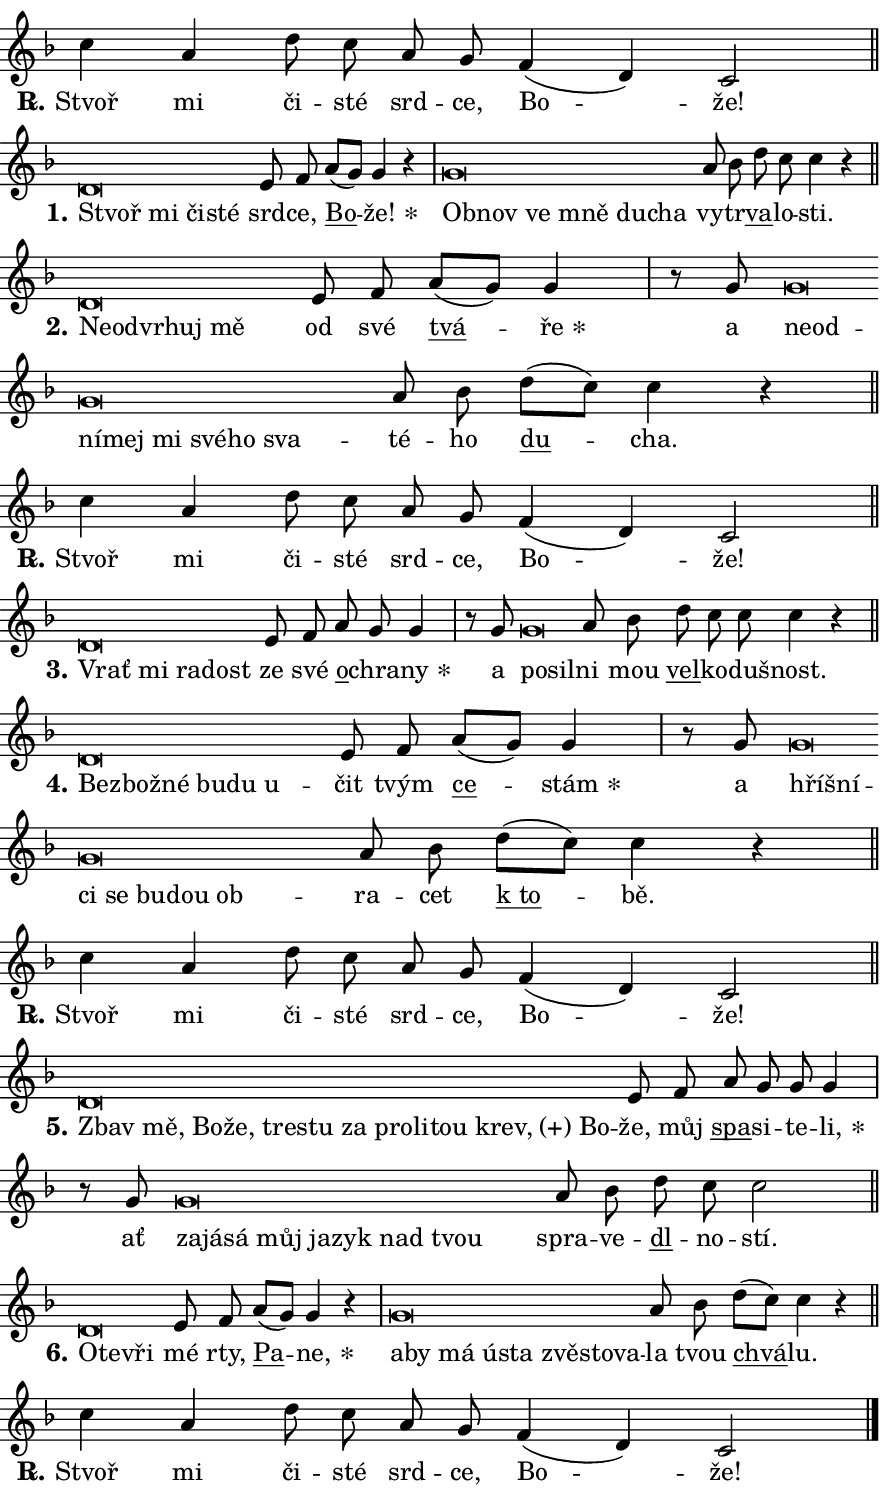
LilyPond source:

\version "2.24.0"
\header { tagline = "" }
\paper {
  indent = 0\cm
  top-margin = 0\cm
  right-margin = 0.13\cm % to fit lyric hyphens
  bottom-margin = 0\cm
  left-margin = 0\cm
  paper-width = 15\cm
  page-breaking = #ly:one-page-breaking
  system-system-spacing.basic-distance = #11
  score-system-spacing.basic-distance = #11
  ragged-last = ##f
}


%% Author: Thomas Morley
%% https://lists.gnu.org/archive/html/lilypond-user/2020-05/msg00002.html
#(define (line-position grob)
"Returns position of @var[grob} in current system:
   @code{'start}, if at first time-step
   @code{'end}, if at last time-step
   @code{'middle} otherwise
"
  (let* ((col (ly:item-get-column grob))
         (ln (ly:grob-object col 'left-neighbor))
         (rn (ly:grob-object col 'right-neighbor))
         (col-to-check-left (if (ly:grob? ln) ln col))
         (col-to-check-right (if (ly:grob? rn) rn col))
         (break-dir-left
           (and
             (ly:grob-property col-to-check-left 'non-musical #f)
             (ly:item-break-dir col-to-check-left)))
         (break-dir-right
           (and
             (ly:grob-property col-to-check-right 'non-musical #f)
             (ly:item-break-dir col-to-check-right))))
        (cond ((eqv? 1 break-dir-left) 'start)
              ((eqv? -1 break-dir-right) 'end)
              (else 'middle))))

#(define (tranparent-at-line-position vctor)
  (lambda (grob)
  "Relying on @code{line-position} select the relevant enry from @var{vctor}.
Used to determine transparency,"
    (case (line-position grob)
      ((end) (not (vector-ref vctor 0)))
      ((middle) (not (vector-ref vctor 1)))
      ((start) (not (vector-ref vctor 2))))))

noteHeadBreakVisibility =
#(define-music-function (break-visibility)(vector?)
"Makes @code{NoteHead}s transparent relying on @var{break-visibility}"
#{
  \override NoteHead.transparent =
    #(tranparent-at-line-position break-visibility)
#})

#(define delete-ledgers-for-transparent-note-heads
  (lambda (grob)
    "Reads whether a @code{NoteHead} is transparent.
If so this @code{NoteHead} is removed from @code{'note-heads} from
@var{grob}, which is supposed to be @code{LedgerLineSpanner}.
As a result ledgers are not printed for this @code{NoteHead}"
    (let* ((nhds-array (ly:grob-object grob 'note-heads))
           (nhds-list
             (if (ly:grob-array? nhds-array)
                 (ly:grob-array->list nhds-array)
                 '()))
           ;; Relies on the transparent-property being done before
           ;; Staff.LedgerLineSpanner.after-line-breaking is executed.
           ;; This is fragile ...
           (to-keep
             (remove
               (lambda (nhd)
                 (ly:grob-property nhd 'transparent #f))
               nhds-list)))
      ;; TODO find a better method to iterate over grob-arrays, similiar
      ;; to filter/remove etc for lists
      ;; For now rebuilt from scratch
      (set! (ly:grob-object grob 'note-heads)  '())
      (for-each
        (lambda (nhd)
          (ly:pointer-group-interface::add-grob grob 'note-heads nhd))
        to-keep))))

squashNotes = {
  \override NoteHead.X-extent = #'(-0.2 . 0.2)
  \override NoteHead.Y-extent = #'(-0.75 . 0)
  \override NoteHead.stencil =
    #(lambda (grob)
       (let ((pos (ly:grob-property grob 'staff-position)))
         (begin
           (if (< pos -7) (display "ERROR: Lower brevis then expected\n") (display ""))
           (if (<= pos -6) ly:text-interface::print ly:note-head::print))))
}
unSquashNotes = {
  \revert NoteHead.X-extent
  \revert NoteHead.Y-extent
  \revert NoteHead.stencil
}

hideNotes = \noteHeadBreakVisibility #begin-of-line-visible
unHideNotes = \noteHeadBreakVisibility #all-visible

% work-around for resetting accidentals
% https://lilypond.org/doc/v2.23/Documentation/notation/displaying-rhythms#unmetered-music
cadenzaMeasure = {
  \cadenzaOff
  \partial 1024 s1024
  \cadenzaOn
}

#(define-markup-command (accent layout props text) (markup?)
  "Underline accented syllable"
  (interpret-markup layout props
    #{\markup \override #'(offset . 4.3) \underline { #text }#}))

responsum = \markup \concat {
  "R" \hspace #-1.05 \path #0.1 #'((moveto 0 0.07) (lineto 0.9 0.8)) \hspace #0.05 "."
}

spaceSize = #0.6828661417322834 % exact space size for TeX Gyre Schola

\layout {
  \context {
    \Staff
    \remove "Time_signature_engraver"
    \override LedgerLineSpanner.after-line-breaking = #delete-ledgers-for-transparent-note-heads
  }
  \context {
    \Lyrics {
      \override LyricSpace.minimum-distance = \spaceSize
      \override LyricText.font-name = #"TeX Gyre Schola"
      \override LyricText.font-size = 1
      \override StanzaNumber.font-name = #"TeX Gyre Schola Bold"
      \override StanzaNumber.font-size = 1
    }
  }
  \context {
    \Score 
    \override NoteHead.text =
      #(lambda (grob) 
        (let ((pos (ly:grob-property grob 'staff-position)))
          #{\markup {
            \combine
              \halign #-0.55 \raise #(if (= pos -6) 0 0.5) \override #'(thickness . 2) \draw-line #'(3.2 . 0)
              \musicglyph "noteheads.sM1"
          }#}))
  }
}

% magnetic-lyrics.ily
%
%   written by
%     Jean Abou Samra <jean@abou-samra.fr>
%     Werner Lemberg <wl@gnu.org>
%
%   adapted by
%     Jiri Hon <jiri.hon@gmail.com>
%
% Version 2022-Apr-15

% https://www.mail-archive.com/lilypond-user@gnu.org/msg149350.html

#(define (Left_hyphen_pointer_engraver context)
   "Collect syllable-hyphen-syllable occurrences in lyrics and store
them in properties.  This engraver only looks to the left.  For
example, if the lyrics input is @code{foo -- bar}, it does the
following.

@itemize @bullet
@item
Set the @code{text} property of the @code{LyricHyphen} grob between
@q{foo} and @q{bar} to @code{foo}.

@item
Set the @code{left-hyphen} property of the @code{LyricText} grob with
text @q{foo} to the @code{LyricHyphen} grob between @q{foo} and
@q{bar}.
@end itemize

Use this auxiliary engraver in combination with the
@code{lyric-@/text::@/apply-@/magnetic-@/offset!} hook."
   (let ((hyphen #f)
         (text #f))
     (make-engraver
      (acknowledgers
       ((lyric-syllable-interface engraver grob source-engraver)
        (set! text grob)))
      (end-acknowledgers
       ((lyric-hyphen-interface engraver grob source-engraver)
        ;(when (not (grob::has-interface grob 'lyric-space-interface))
          (set! hyphen grob)));)
      ((stop-translation-timestep engraver)
       (when (and text hyphen)
         (ly:grob-set-object! text 'left-hyphen hyphen))
       (set! text #f)
       (set! hyphen #f)))))

#(define (lyric-text::apply-magnetic-offset! grob)
   "If the space between two syllables is less than the value in
property @code{LyricText@/.details@/.squash-threshold}, move the right
syllable to the left so that it gets concatenated with the left
syllable.

Use this function as a hook for
@code{LyricText@/.after-@/line-@/breaking} if the
@code{Left_@/hyphen_@/pointer_@/engraver} is active."
   (let ((hyphen (ly:grob-object grob 'left-hyphen #f)))
     (when hyphen
       (let ((left-text (ly:spanner-bound hyphen LEFT)))
         (when (grob::has-interface left-text 'lyric-syllable-interface)
           (let* ((common (ly:grob-common-refpoint grob left-text X))
                  (this-x-ext (ly:grob-extent grob common X))
                  (left-x-ext
                   (begin
                     ;; Trigger magnetism for left-text.
                     (ly:grob-property left-text 'after-line-breaking)
                     (ly:grob-extent left-text common X)))
                  ;; `delta` is the gap width between two syllables.
                  (delta (- (interval-start this-x-ext)
                            (interval-end left-x-ext)))
                  (details (ly:grob-property grob 'details))
                  (threshold (assoc-get 'squash-threshold details 0.2)))
             (when (< delta threshold)
               (let* (;; We have to manipulate the input text so that
                      ;; ligatures crossing syllable boundaries are not
                      ;; disabled.  For languages based on the Latin
                      ;; script this is essentially a beautification.
                      ;; However, for non-Western scripts it can be a
                      ;; necessity.
                      (lt (ly:grob-property left-text 'text))
                      (rt (ly:grob-property grob 'text))
                      (is-space (grob::has-interface hyphen 'lyric-space-interface))
                      (space (if is-space " " ""))
                      (extra-delta (if is-space spaceSize 0))
                      ;; Append new syllable.
                      (ltrt-space (if (and (string? lt) (string? rt))
                                (string-append lt space rt)
                                (make-concat-markup (list lt space rt))))
                      ;; Right-align `ltrt` to the right side.
                      (ltrt-space-markup (grob-interpret-markup
                               grob
                               (make-translate-markup
                                (cons (interval-length this-x-ext) 0)
                                (make-right-align-markup ltrt-space)))))
                 (begin
                   ;; Don't print `left-text`.
                   (ly:grob-set-property! left-text 'stencil #f)
                   ;; Set text and stencil (which holds all collected
                   ;; syllables so far) and shift it to the left.
                   (ly:grob-set-property! grob 'text ltrt-space)
                   (ly:grob-set-property! grob 'stencil ltrt-space-markup)
                   (ly:grob-translate-axis! grob (- (- delta extra-delta)) X))))))))))


#(define (lyric-hyphen::displace-bounds-first grob)
   ;; Make very sure this callback isn't triggered too early.
   (let ((left (ly:spanner-bound grob LEFT))
         (right (ly:spanner-bound grob RIGHT)))
     (ly:grob-property left 'after-line-breaking)
     (ly:grob-property right 'after-line-breaking)
     (ly:lyric-hyphen::print grob)))

squashThreshold = #0.4

\layout {
  \context {
    \Lyrics
    \consists #Left_hyphen_pointer_engraver
    \override LyricText.after-line-breaking =
      #lyric-text::apply-magnetic-offset!
    \override LyricHyphen.stencil = #lyric-hyphen::displace-bounds-first
    \override LyricText.details.squash-threshold = \squashThreshold
    \override LyricHyphen.minimum-distance = 0
    \override LyricHyphen.minimum-length = \squashThreshold
  }
}

squashText = \override LyricText.details.squash-threshold = 9999
unSquashText = \override LyricText.details.squash-threshold = \squashThreshold

leftText = \override LyricText.self-alignment-X = #LEFT
unLeftText = \revert LyricText.self-alignment-X

starOffset = #(lambda (grob) 
                (let ((x_offset (ly:self-alignment-interface::aligned-on-x-parent grob)))
                  (if (= x_offset 0) 0 (+ x_offset 1.2))))

star = #(define-music-function (syllable)(string?)
"Append star separator at the end of a syllable"
#{
  \once \override LyricText.X-offset = #starOffset
  \lyricmode { \markup {
    #syllable
    \override #'((font-name . "TeX Gyre Schola Bold")) \hspace #0.2 \lower #0.65 \larger "*"
  } }
#})

starAccent = #(define-music-function (syllable)(string?)
"Append star separator at the end of a syllable and make accent"
#{
  \once \override LyricText.X-offset = #starOffset
  \lyricmode { \markup {
    \accent #syllable
    \override #'((font-name . "TeX Gyre Schola Bold")) \hspace #0.2 \lower #0.65 \larger "*"
  } }
#})

breath = #(define-music-function (syllable)(string?)
"Append breathing indicator at the end of a syllable"
#{
  \lyricmode { \markup { #syllable "+" } }
#})

optionalBreath = #(define-music-function (syllable)(string?)
"Append optional breathing indicator at the end of a syllable"
#{
  \lyricmode { \markup { #syllable "(+)" } }
#})


\score {
    <<
        \new Voice = "melody" { \cadenzaOn \key f \major \relative { c''4 a d8 c a g \bar "" f4( d) c2 \cadenzaMeasure \bar "||" \break } }
        \new Lyrics \lyricsto "melody" { \lyricmode { \set stanza = \responsum
Stvoř mi či -- sté srd -- ce, Bo -- že! } }
    >>
    \layout {}
}

\score {
    <<
        \new Voice = "melody" { \cadenzaOn \key f \major \relative { \squashNotes d'\breve*1/16 \hideNotes \breve*1/16 \bar "" \breve*1/16 \breve*1/16 \bar "" \unHideNotes \unSquashNotes e8 f \bar "" a[( g)] g4 r \cadenzaMeasure \bar "|" \squashNotes g\breve*1/16 \hideNotes \breve*1/16 \bar "" \breve*1/16 \bar "" \breve*1/16 \bar "" \breve*1/16 \breve*1/16 \bar "" \unHideNotes \unSquashNotes a8 bes \bar "" d c c4 r \cadenzaMeasure \bar "||" \break } }
        \new Lyrics \lyricsto "melody" { \lyricmode { \set stanza = "1."
\leftText Stvoř \squashText mi či -- sté \unLeftText \unSquashText srd -- ce, \markup \accent Bo -- \star že! \leftText Ob -- \squashText nov ve mně du -- cha \unLeftText \unSquashText vy -- tr -- \markup \accent va -- lo -- sti. } }
    >>
    \layout {}
}

\score {
    <<
        \new Voice = "melody" { \cadenzaOn \key f \major \relative { \squashNotes d'\breve*1/16 \hideNotes \breve*1/16 \bar "" \breve*1/16 \bar "" \breve*1/16 \breve*1/16 \bar "" \unHideNotes \unSquashNotes e8 f \bar "" a[( g)] g4 \cadenzaMeasure \bar "|" r8 g8 \squashNotes g\breve*1/16 \hideNotes \breve*1/16 \bar "" \breve*1/16 \bar "" \breve*1/16 \bar "" \breve*1/16 \bar "" \breve*1/16 \bar "" \breve*1/16 \breve*1/16 \bar "" \unHideNotes \unSquashNotes a8 bes \bar "" d[( c)] c4 r \cadenzaMeasure \bar "||" \break } }
        \new Lyrics \lyricsto "melody" { \lyricmode { \set stanza = "2."
\leftText Ne -- \squashText od -- vr -- huj mě \unLeftText \unSquashText od své \markup \accent tvá -- \star ře a \leftText ne -- \squashText od -- ní -- mej mi své -- ho sva -- \unLeftText \unSquashText té -- ho \markup \accent du -- cha. } }
    >>
    \layout {}
}

\score {
    <<
        \new Voice = "melody" { \cadenzaOn \key f \major \relative { c''4 a d8 c a g \bar "" f4( d) c2 \cadenzaMeasure \bar "||" \break } }
        \new Lyrics \lyricsto "melody" { \lyricmode { \set stanza = \responsum
Stvoř mi či -- sté srd -- ce, Bo -- že! } }
    >>
    \layout {}
}

\score {
    <<
        \new Voice = "melody" { \cadenzaOn \key f \major \relative { \squashNotes d'\breve*1/16 \hideNotes \breve*1/16 \bar "" \breve*1/16 \breve*1/16 \bar "" \unHideNotes \unSquashNotes e8 f \bar "" a g g4 \cadenzaMeasure \bar "|" r8 g8 \squashNotes g\breve*1/16 \hideNotes \breve*1/16 \bar "" \unHideNotes \unSquashNotes a8 bes \bar "" d c c c4 r \cadenzaMeasure \bar "||" \break } }
        \new Lyrics \lyricsto "melody" { \lyricmode { \set stanza = "3."
\leftText Vrať \squashText mi ra -- dost \unLeftText \unSquashText ze své \markup \accent o -- chra -- \star ny a \leftText po -- \squashText sil -- \unLeftText \unSquashText ni mou \markup \accent vel -- ko -- du -- šnost. } }
    >>
    \layout {}
}

\score {
    <<
        \new Voice = "melody" { \cadenzaOn \key f \major \relative { \squashNotes d'\breve*1/16 \hideNotes \breve*1/16 \bar "" \breve*1/16 \bar "" \breve*1/16 \bar "" \breve*1/16 \breve*1/16 \bar "" \unHideNotes \unSquashNotes e8 f \bar "" a[( g)] g4 \cadenzaMeasure \bar "|" r8 g8 \squashNotes g\breve*1/16 \hideNotes \breve*1/16 \bar "" \breve*1/16 \bar "" \breve*1/16 \bar "" \breve*1/16 \bar "" \breve*1/16 \breve*1/16 \bar "" \unHideNotes \unSquashNotes a8 bes \bar "" d[( c)] c4 r \cadenzaMeasure \bar "||" \break } }
        \new Lyrics \lyricsto "melody" { \lyricmode { \set stanza = "4."
\leftText Bez -- \squashText bož -- né bu -- du u -- \unLeftText \unSquashText čit tvým \markup \accent ce -- \star stám a \leftText hří -- \squashText šní -- ci se bu -- dou ob -- \unLeftText \unSquashText ra -- cet \markup \accent "k to" -- bě. } }
    >>
    \layout {}
}

\score {
    <<
        \new Voice = "melody" { \cadenzaOn \key f \major \relative { c''4 a d8 c a g \bar "" f4( d) c2 \cadenzaMeasure \bar "||" \break } }
        \new Lyrics \lyricsto "melody" { \lyricmode { \set stanza = \responsum
Stvoř mi či -- sté srd -- ce, Bo -- že! } }
    >>
    \layout {}
}

\score {
    <<
        \new Voice = "melody" { \cadenzaOn \key f \major \relative { \squashNotes d'\breve*1/16 \hideNotes \breve*1/16 \bar "" \breve*1/16 \bar "" \breve*1/16 \bar "" \breve*1/16 \bar "" \breve*1/16 \bar "" \breve*1/16 \bar "" \breve*1/16 \bar "" \breve*1/16 \bar "" \breve*1/16 \bar "" \breve*1/16 \breve*1/16 \bar "" \unHideNotes \unSquashNotes e8 f \bar "" a g g g4 \cadenzaMeasure \bar "|" r8 g8 \squashNotes g\breve*1/16 \hideNotes \breve*1/16 \bar "" \breve*1/16 \bar "" \breve*1/16 \bar "" \breve*1/16 \bar "" \breve*1/16 \bar "" \breve*1/16 \breve*1/16 \bar "" \unHideNotes \unSquashNotes a8 bes \bar "" d c c2 \cadenzaMeasure \bar "||" \break } }
        \new Lyrics \lyricsto "melody" { \lyricmode { \set stanza = "5."
\leftText Zbav \squashText mě, Bo -- že, tre -- stu za pro -- li -- tou \optionalBreath krev, Bo -- \unLeftText \unSquashText že, můj \markup \accent spa -- si -- te -- \star li, ať \leftText za -- \squashText já -- sá můj ja -- zyk nad tvou \unLeftText \unSquashText spra -- ve -- \markup \accent dl -- no -- stí. } }
    >>
    \layout {}
}

\score {
    <<
        \new Voice = "melody" { \cadenzaOn \key f \major \relative { \squashNotes d'\breve*1/16 \hideNotes \breve*1/16 \breve*1/16 \bar "" \unHideNotes \unSquashNotes e8 f \bar "" a[( g)] g4 r \cadenzaMeasure \bar "|" \squashNotes g\breve*1/16 \hideNotes \breve*1/16 \bar "" \breve*1/16 \bar "" \breve*1/16 \bar "" \breve*1/16 \bar "" \breve*1/16 \bar "" \breve*1/16 \breve*1/16 \bar "" \unHideNotes \unSquashNotes a8 bes \bar "" d[( c)] c4 r \cadenzaMeasure \bar "||" \break } }
        \new Lyrics \lyricsto "melody" { \lyricmode { \set stanza = "6."
\leftText O -- \squashText te -- vři \unLeftText \unSquashText mé rty, \markup \accent Pa -- \star ne, \leftText a -- \squashText by má ú -- sta zvě -- sto -- va -- \unLeftText \unSquashText la tvou \markup \accent chvá -- lu. } }
    >>
    \layout {}
}

\score {
    <<
        \new Voice = "melody" { \cadenzaOn \key f \major \relative { c''4 a d8 c a g \bar "" f4( d) c2 \cadenzaMeasure \bar "||" \break } \bar "|." }
        \new Lyrics \lyricsto "melody" { \lyricmode { \set stanza = \responsum
Stvoř mi či -- sté srd -- ce, Bo -- že! } }
    >>
    \layout {}
}
